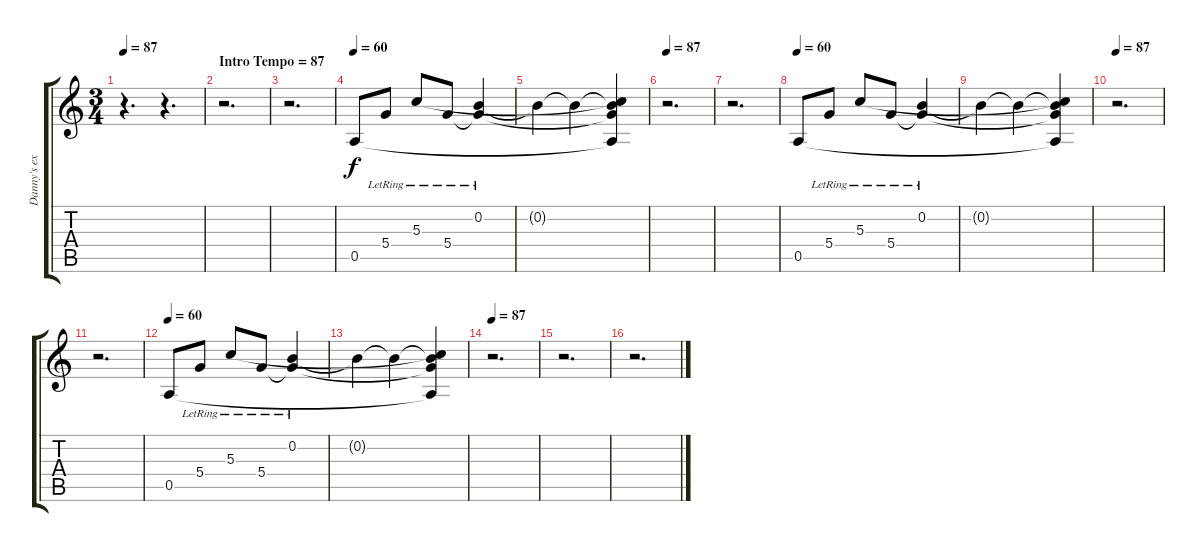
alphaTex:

\track ("Danny's expression pedal" "Danny's ex") {instrument distortionguitar}
\staff {score tabs}
\tuning (E4 B3 G3 D3 A2 E2) {hide}
\ts (3 4)
\tempo 87
\clef g2
\ks c
r.4{d dy f instrument distortionguitar} r.4{d volume 0} |
\section ("" "Intro Tempo = 87")
r.2{d} |
r.2{d} |
\tempo 60
0.5.8{volume 16} 5.4{lr}.8 5.3{lr}.8 5.4{lr}.8 (0.2{lr} 5.4{t}).4 |
0.2{t}.4 0.2{t}.4{volume 0} (0.2{t} 5.3{t} 5.4{t} 0.5{t}).4 |
\tempo 87
r.2{d} |
r.2{d} |
\tempo 60
0.5.8{volume 16} 5.4{lr}.8 5.3{lr}.8 5.4{lr}.8 (0.2{lr} 5.4{t}).4 |
0.2{t}.4 0.2{t}.4{volume 0} (0.2{t} 5.3{t} 5.4{t} 0.5{t}).4 |
\tempo 87
r.2{d} |
r.2{d} |
\tempo 60
0.5.8{volume 16} 5.4{lr}.8 5.3{lr}.8 5.4{lr}.8 (0.2{lr} 5.4{t}).4 |
0.2{t}.4 0.2{t}.4{volume 0} (0.2{t} 5.3{t} 5.4{t} 0.5{t}).4 |
\tempo 87
r.2{d} |
r.2{d} |
r.2{d}
